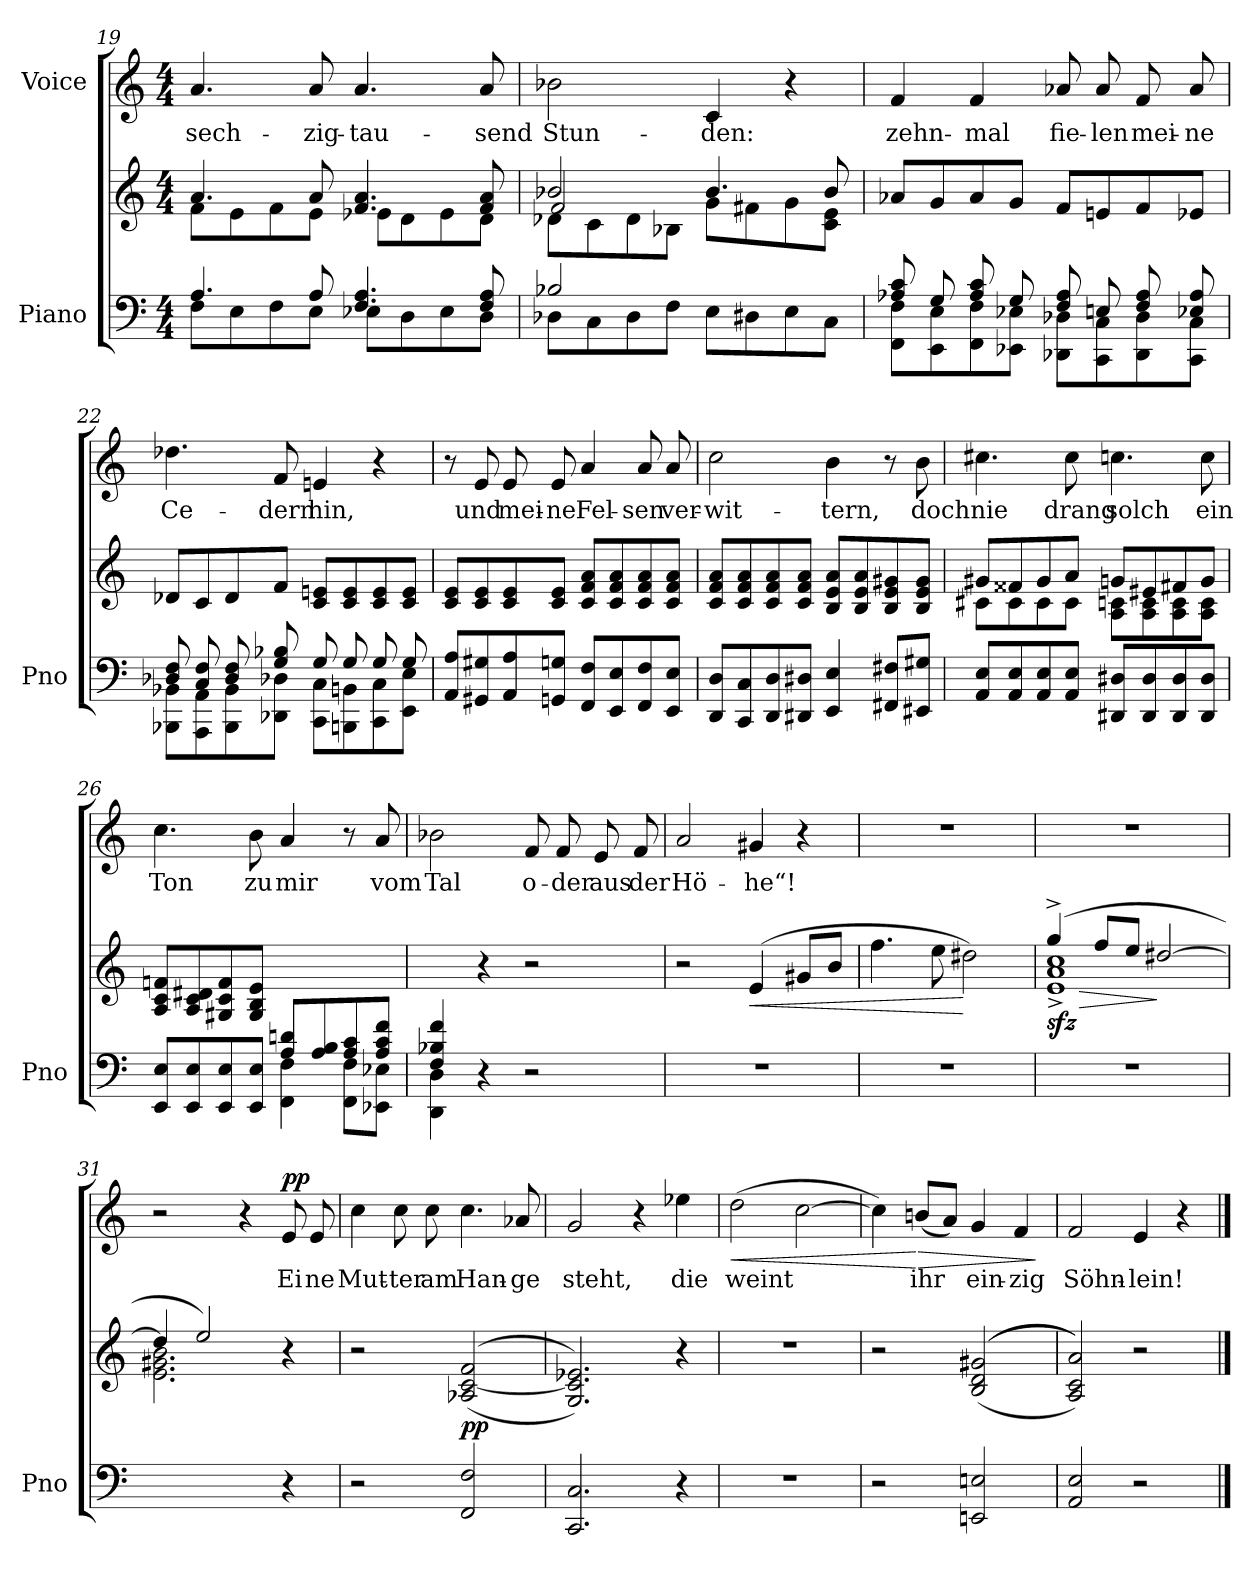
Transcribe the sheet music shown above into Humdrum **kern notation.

**kern	**kern	**dynam	**kern	**text	**dynam
*part2	*part2	*part2	*part1	*part1	*part1
*staff3	*staff2	*staff2/3	*staff1	*staff1	*staff1
*I"Piano	*	*	*I"Voice	*	*
*I'Pno	*	*	*	*	*
*clefF4	*clefG2	*	*clefG2	*	*
*k[]	*k[]	*	*k[]	*	*
*M4/4	*M4/4	*	*M4/4	*	*
=19	=19	=19	=19	=19	=19
*^	*^	*	*	*	*
!	!	!	!	!	!	!LO:LY:b	!
4.A/	8F\L	4.a/	8f\L	.	4.a/	sech-	.
.	8E\	.	8e\	.	.	.	.
.	8F\	.	8f\	.	.	.	.
!	!	!	!	!	!	!LO:LY:b	!
8A/	8E\J	8a/	8e\J	.	8a/	-zig-	.
!	!	!	!	!	!	!LO:LY:b	!
4.F/ 4.A/	8E-X\L	4.f/ 4.a/	8e-X\L	.	4.a/	-tau-	.
.	8D\	.	8d\	.	.	.	.
.	8E-\	.	8e-\	.	.	.	.
!	!	!	!	!	!	!LO:LY:b	!
8F/ 8A/	8D\J	8f/ 8a/	8d\J	.	8a/	-send	.
!!LO:PB:g=z
=20	=20	=20	=20	=20	=20	=20	=20
*	*	*	*^	*	*	*	*
!	!	!	!	!	!	!	!LO:LY:b	!
2B-X/	8D-X\L	2b-X/	2f/	8d-X\L	.	2b-X\	Stun-	.
.	8C\	.	.	8c\	.	.	.	.
.	8D-\	.	.	8d-\	.	.	.	.
.	8F\J	.	.	8B-X\J	.	.	.	.
!	!	!	!	!	!	!	!LO:LY:b	!
8E\L	2ryy	4.b-/	2ryy	8g\L	.	4c/	-den:	.
8D#X\	.	.	.	8f#X\	.	.	.	.
8E\	.	.	.	8g\	.	4r	.	.
8C\J	.	8b-/	.	8c\ 8e\J	.	.	.	.
=21	=21	=21	=21	=21	=21	=21	=21	=21
!	!	!	!	!	!	!	!LO:LY:b	!
*	*	*v	*v	*v	*	*	*	*
8A-X/ 8c/	8FF\ 8F\L	8a-X/L	.	4f/	zehn-	.
8G/	8EE\ 8E\	8g/	.	.	.	.
!	!	!	!	!	!LO:LY:b	!
8A-/ 8c/	8FF\ 8F\	8a-/	.	4f/	-mal	.
8G/	8EE-X\ 8E-X\J	8g/J	.	.	.	.
!	!	!	!	!	!LO:LY:b	!
8F/ 8A-/	8DD-X\ 8D-X\L	8f/L	.	8a-X/	fie-	.
!	!	!	!	!	!LO:LY:b	!
8En/	8CC\ 8C\	8en/	.	8a-/	-len	.
!	!	!	!	!	!LO:LY:b	!
8F/ 8A-/	8DD-\ 8D-\	8f/	.	8f/	mei-	.
!	!	!	!	!	!LO:LY:b	!
8E-X/ 8A-/	8CC\ 8C\J	8e-X/J	.	8a-/	-ne	.
=22	=22	=22	=22	=22	=22	=22
!	!	!	!	!	!LO:LY:b	!
8D-X/ 8F/	8BBB-X\ 8BB-X\L	8d-X/L	.	4.dd-X\	Ce-	.
8C/ 8F/	8AAA\ 8AA\	8c/	.	.	.	.
8D-/ 8F/	8BBB-\ 8BB-\	8d-/	.	.	.	.
!	!	!	!	!	!LO:LY:b	!
8G/ 8B-X/	8DD-X\ 8D-X\J	8f/J	.	8f/	-dern	.
!	!	!	!	!	!LO:LY:b	!
8G/	8CC\ 8C\L	8c/ 8en/L	.	4en/	hin,	.
8G/	8BBBn\ 8BBn\	8c/ 8e/	.	.	.	.
8G/	8CC\ 8C\	8c/ 8e/	.	4r	.	.
8G/	8EE\ 8E\J	8c/ 8e/J	.	.	.	.
*v	*v	*	*	*	*	*
!!LO:LB:g=z
=23	=23	=23	=23	=23	=23
8AA/ 8A/L	8c/ 8e/L	.	8r	.	.
!	!	!	!	!LO:LY:b	!
8GG#X/ 8G#X/	8c/ 8e/	.	8e/	und	.
!	!	!	!	!LO:LY:b	!
8AA/ 8A/	8c/ 8e/	.	8e/	mei-	.
!	!	!	!	!LO:LY:b	!
8GGn/ 8Gn/J	8c/ 8e/J	.	8e/	-ne	.
!	!	!	!	!LO:LY:b	!
8FF/ 8F/L	8c/ 8f/ 8a/L	.	4a/	Fel-	.
8EE/ 8E/	8c/ 8f/ 8a/	.	.	.	.
!	!	!	!	!LO:LY:b	!
8FF/ 8F/	8c/ 8f/ 8a/	.	8a/	-sen	.
!	!	!	!	!LO:LY:b	!
8EE/ 8E/J	8c/ 8f/ 8a/J	.	8a/	ver-	.
=24	=24	=24	=24	=24	=24
!	!	!	!	!LO:LY:b	!
8DD/ 8D/L	8c/ 8f/ 8a/L	.	2cc\	-wit-	.
8CC/ 8C/	8c/ 8f/ 8a/	.	.	.	.
8DD/ 8D/	8c/ 8f/ 8a/	.	.	.	.
8DD#X/ 8D#X/J	8c/ 8f/ 8a/J	.	.	.	.
!	!	!	!	!LO:LY:b	!
4EE/ 4E/	8B/ 8e/ 8a/L	.	4b\	-tern,	.
.	8B/ 8e/ 8a/	.	.	.	.
8FF#X/ 8F#X/L	8B/ 8e/ 8g#X/	.	8r	.	.
!	!	!	!	!LO:LY:b	!
8EE#X/ 8G#X/J	8B/ 8e/ 8g#/J	.	8b\	doch	.
=25	=25	=25	=25	=25	=25
*	*^	*	*	*	*
!	!	!	!	!	!LO:LY:b	!
8AA/ 8E/L	8g#X/L	8c#X\L	.	4.cc#X\	nie	.
8AA/ 8E/	8f##X/	8c#\	.	.	.	.
8AA/ 8E/	8g#/	8c#\	.	.	.	.
!	!	!	!	!	!LO:LY:b	!
8AA/ 8E/J	8a/J	8c#\J	.	8cc#\	drang	.
!	!	!	!	!	!LO:LY:b	!
8DD#X/ 8D#X/L	8gn/L	8A\ 8cn\L	.	4.ccn\	solch	.
8DD#/ 8D#/	8e#X/	8A\ 8c\	.	.	.	.
8DD#/ 8D#/	8f#X/	8A\ 8c\	.	.	.	.
!	!	!	!	!	!LO:LY:b	!
8DD#/ 8D#/J	8g/J	8A\ 8c\J	.	8cc\	ein	.
!!LO:LB:g=z
=26	=26	=26	=26	=26	=26	=26
*^	*	*	*	*	*	*
!	!	!	!	!	!	!LO:LY:b	!
*	*	*v	*v	*	*	*	*
2ryy	8EE/ 8E/L	8A/ 8c/ 8fn/L	.	4.cc\	Ton	.
.	8EE/ 8E/	8A/ 8c/ 8d#X/	.	.	.	.
.	8EE/ 8E/	8G#X/ 8c/ 8f/	.	.	.	.
!	!	!	!	!	!LO:LY:b	!
.	8EE/ 8E/J	8G#/ 8B/ 8e/J	.	8b\	zu	.
!	!	!	!	!	!LO:LY:b	!
8A/ 8dn/L	4FF\ 4F\	2ryy	.	4a/	mir	.
8A/ 8B/	.	.	.	.	.	.
8A/ 8c/	8FF\ 8F\L	.	.	8r	.	.
!	!	!	!	!	!LO:LY:b	!
8A/ 8c/ 8f/J	8EE-X\ 8E-X\J	.	.	8a/	vom	.
=27	=27	=27	=27	=27	=27	=27
!	!	!	!	!	!LO:LY:b	!
4F/ 4B-X/ 4f/	4DD\ 4D\	4ryy	.	2b-X\	Tal	.
2.ryy	4r	4r	.	.	.	.
!	!	!	!	!	!LO:LY:b	!
.	2r	2r	.	8f/	o-	.
!	!	!	!	!	!LO:LY:b	!
.	.	.	.	8f/	-der	.
!	!	!	!	!	!LO:LY:b	!
.	.	.	.	8e/	aus	.
!	!	!	!	!	!LO:LY:b	!
.	.	.	.	8f/	der	.
*v	*v	*	*	*	*	*
=28	=28	=28	=28	=28	=28
!	!	!	!	!LO:LY:b	!
1r	2r	.	2a/	Hö-	.
!	!	!LO:HP:b	!	!LO:LY:b	!
.	(>4e/	<	4g#X/	-he“!	.
.	8g#X/L	.	4r	.	.
.	8b/J	.	.	.	.
=29	=29	=29	=29	=29	=29
1r	4.ff\	.	1r	.	.
.	8ee\	.	.	.	.
.	2dd#X\)	[	.	.	.
=30	=30	=30	=30	=30	=30
!	!	!LO:HP:b	!	!	!
*	*^	*	*	*	*
!	!	!	!LO:DY:n=1:b	!	!	!
1r	(4gg^/	1e^ 1a^ 1cc^	> sfz	1r	.	.
.	8ff/L	.	.	.	.	.
.	8ee/J	.	.	.	.	.
.	[2dd#X/	.	]	.	.	.
!!LO:LB:g=z
=31	=31	=31	=31	=31	=31	=31
2.ryy	4dd#/]	2.e\ 2.g#X\ 2.b\	.	2r	.	.
.	2ee/)	.	.	.	.	.
.	.	.	.	4r	.	.
!	!	!	!	!	!LO:LY:b	!LO:DY:a
4r	4r	4ryy	.	8e/	Ei	pp
!	!	!	!	!	!LO:LY:b	!
.	.	.	.	8e/	-ne	.
*	*v	*v	*	*	*	*
=32	=32	=32	=32	=32	=32
!	!	!	!	!LO:LY:b	!
2r	2r	.	4cc\	Mut-	.
!	!	!	!	!LO:LY:b	!
.	.	.	8cc\	-ter	.
!	!	!	!	!LO:LY:b	!
.	.	.	8cc\	am	.
!	!	!LO:DY:b	!	!LO:LY:b	!
2FF/ 2F/	(<(2A-X/ [<2c/ 2f/	pp	4.cc\	Han-	.
!	!	!	!	!LO:LY:b	!
.	.	.	8a-X/	-ge	.
=33	=33	=33	=33	=33	=33
!	!	!	!	!LO:LY:b	!
2.CC/ 2.C/	2.G/ 2.c/] 2.e-X/))	.	2g/	steht,	.
.	.	.	4r	.	.
!	!	!	!	!LO:LY:b	!
4r	4r	.	4ee-X\	die	.
=34	=34	=34	=34	=34	=34
!	!	!	!	!LO:LY:b	!LO:HP:b
1r	1r	.	(2dd\	weint	<
.	.	.	[2cc\	.	.
=35	=35	=35	=35	=35	=35
2r	2r	.	4cc\])	.	.
!	!	!	!	!LO:LY:b	!LO:HP:n=1:b
.	.	.	(8bn/L	ihr	[ >
.	.	.	8a/J)	.	.
!	!	!	!	!LO:LY:b	!
2EEn/ 2En/	(>(>(2B/ 2d/ 2g#X/	.	4g/	ein-	.
!	!	!	!	!LO:LY:b	!
.	.	.	4f/	-zig	.
.	.	.	.	.	]
=36	=36	=36	=36	=36	=36
!	!	!	!	!LO:LY:b	!
2AA/ 2E/	2A/ 2c/ 2a/)))	.	2f/	Söhn-	.
!	!	!	!	!LO:LY:b	!
2r	2r	.	4e/	-lein!	.
.	.	.	4r	.	.
==	==	==	==	==	==
*-	*-	*-	*-	*-	*-
